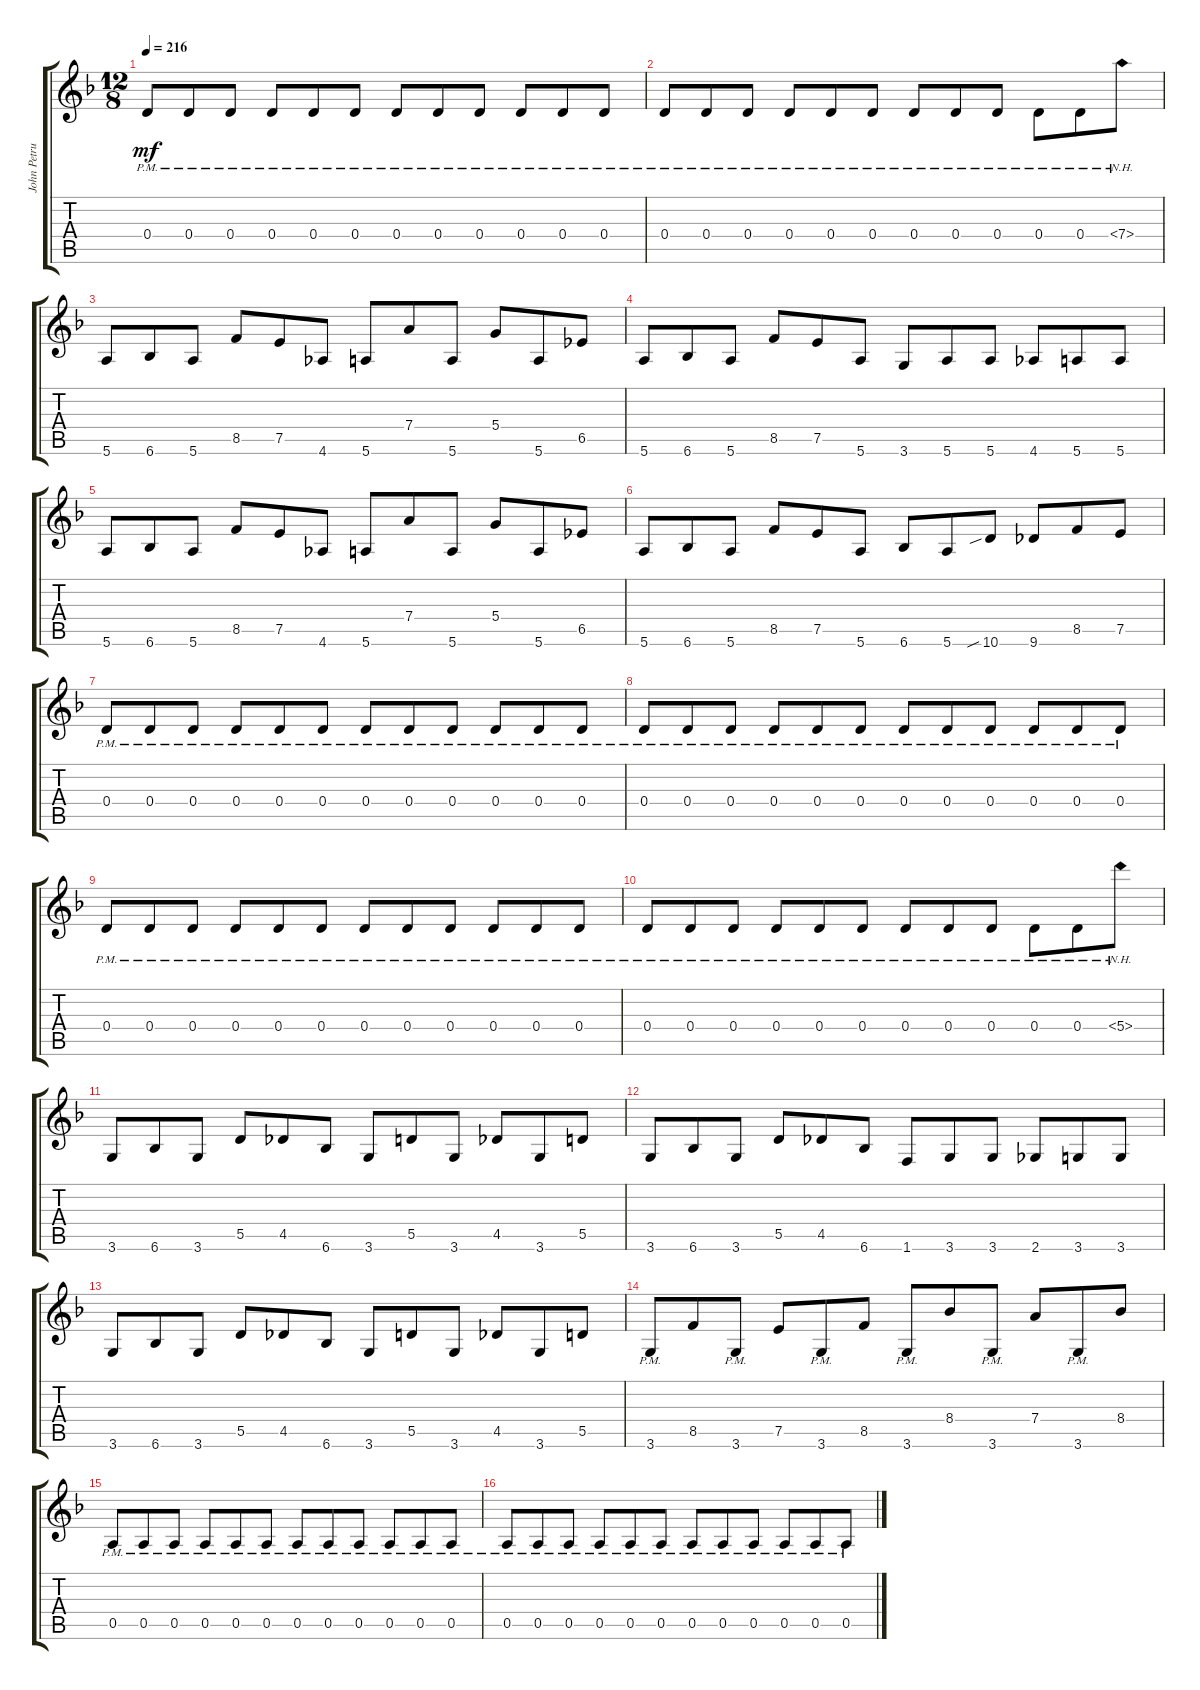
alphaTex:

\track ("John Petrucci - Guitar" "John Petru") {instrument distortionguitar}
\staff {score tabs}
\tuning (E4 B3 G3 D3 A2 E2) {hide}
\ts (12 8)
\tempo 216
\clef g2
\ks dminor
0.4{pm}.8{dy mf} 0.4{pm}.8 0.4{pm}.8 0.4{pm}.8 0.4{pm}.8 0.4{pm}.8 0.4{pm}.8 0.4{pm}.8 0.4{pm}.8 0.4{pm}.8 0.4{pm}.8 0.4{pm}.8 |
0.4{pm}.8 0.4{pm}.8 0.4{pm}.8 0.4{pm}.8 0.4{pm}.8 0.4{pm}.8 0.4{pm}.8 0.4{pm}.8 0.4{pm}.8 0.4{pm}.8 0.4{pm}.8 7.4{nh pm}.8 |
5.6.8 6.6.8 5.6.8 8.5.8 7.5.8 4.6.8 5.6.8 7.4.8 5.6.8 5.4.8 5.6.8 6.5.8 |
5.6.8 6.6.8 5.6.8 8.5.8 7.5.8 5.6.8 3.6.8 5.6.8 5.6.8 4.6.8 5.6.8 5.6.8 |
5.6.8 6.6.8 5.6.8 8.5.8 7.5.8 4.6.8 5.6.8 7.4.8 5.6.8 5.4.8 5.6.8 6.5.8 |
5.6.8 6.6.8 5.6.8 8.5.8 7.5.8 5.6.8 6.6.8 5.6.8 10.6{sib}.8 9.6.8 8.5.8 7.5.8 |
0.4{pm}.8 0.4{pm}.8 0.4{pm}.8 0.4{pm}.8 0.4{pm}.8 0.4{pm}.8 0.4{pm}.8 0.4{pm}.8 0.4{pm}.8 0.4{pm}.8 0.4{pm}.8 0.4{pm}.8 |
0.4{pm}.8 0.4{pm}.8 0.4{pm}.8 0.4{pm}.8 0.4{pm}.8 0.4{pm}.8 0.4{pm}.8 0.4{pm}.8 0.4{pm}.8 0.4{pm}.8 0.4{pm}.8 0.4{pm}.8 |
0.4{pm}.8 0.4{pm}.8 0.4{pm}.8 0.4{pm}.8 0.4{pm}.8 0.4{pm}.8 0.4{pm}.8 0.4{pm}.8 0.4{pm}.8 0.4{pm}.8 0.4{pm}.8 0.4{pm}.8 |
0.4{pm}.8 0.4{pm}.8 0.4{pm}.8 0.4{pm}.8 0.4{pm}.8 0.4{pm}.8 0.4{pm}.8 0.4{pm}.8 0.4{pm}.8 0.4{pm}.8 0.4{pm}.8 5.4{nh pm}.8 |
3.6.8 6.6.8 3.6.8 5.5.8 4.5.8 6.6.8 3.6.8 5.5.8 3.6.8 4.5.8 3.6.8 5.5.8 |
3.6.8 6.6.8 3.6.8 5.5.8 4.5.8 6.6.8 1.6.8 3.6.8 3.6.8 2.6.8 3.6.8 3.6.8 |
3.6.8 6.6.8 3.6.8 5.5.8 4.5.8 6.6.8 3.6.8 5.5.8 3.6.8 4.5.8 3.6.8 5.5.8 |
3.6{pm}.8 8.5.8 3.6{pm}.8 7.5.8 3.6{pm}.8 8.5.8 3.6{pm}.8 8.4.8 3.6{pm}.8 7.4.8 3.6{pm}.8 8.4.8 |
0.5{pm}.8 0.5{pm}.8 0.5{pm}.8 0.5{pm}.8 0.5{pm}.8 0.5{pm}.8 0.5{pm}.8 0.5{pm}.8 0.5{pm}.8 0.5{pm}.8 0.5{pm}.8 0.5{pm}.8 |
0.5{pm}.8 0.5{pm}.8 0.5{pm}.8 0.5{pm}.8 0.5{pm}.8 0.5{pm}.8 0.5{pm}.8 0.5{pm}.8 0.5{pm}.8 0.5{pm}.8 0.5{pm}.8 0.5{pm}.8
